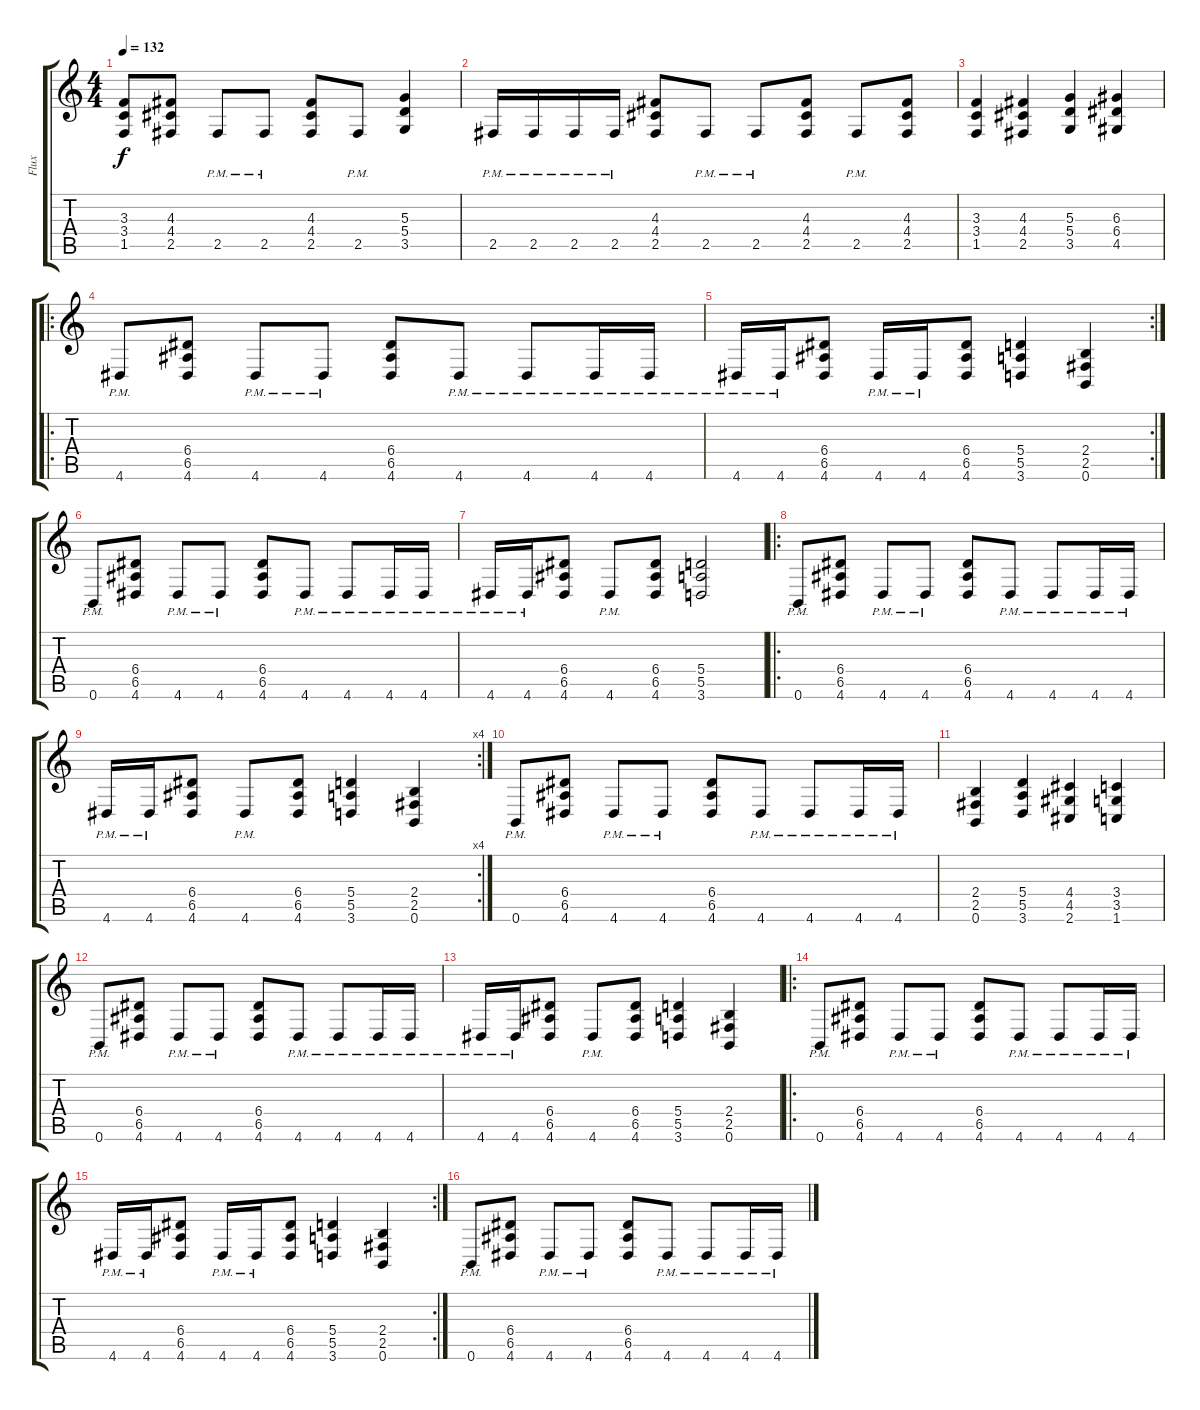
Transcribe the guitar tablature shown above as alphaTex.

\track ("Flux" "Flux") {instrument distortionguitar}
\staff {score tabs}
\tuning (B3 G3 D3 A2 E2 B1) {hide}
\ts (4 4)
\tempo 132
\clef g2
\ks c
(3.3 3.4 1.5).8{dy f} (4.3 4.4 2.5).8 2.5{pm}.8 2.5{pm}.8 (4.3 4.4 2.5).8 2.5{pm}.8 (5.3 5.4 3.5).4 |
2.5{pm}.16 2.5{pm}.16 2.5{pm}.16 2.5{pm}.16 (4.3 4.4 2.5).8 2.5{pm}.8 2.5{pm}.8 (4.3 4.4 2.5).8 2.5{pm}.8 (4.3 4.4 2.5).8 |
(3.3 3.4 1.5).4 (4.3 4.4 2.5).4 (5.3 5.4 3.5).4 (6.3 6.4 4.5).4 |
\ro
4.6{pm}.8 (6.4 6.5 4.6).8 4.6{pm}.8 4.6{pm}.8 (6.4 6.5 4.6).8 4.6{pm}.8 4.6{pm}.8 4.6{pm}.16 4.6{pm}.16 |
\rc 2
4.6{pm}.16 4.6{pm}.16 (6.4 6.5 4.6).8 4.6{pm}.16 4.6{pm}.16 (6.4 6.5 4.6).8 (5.4 5.5 3.6).4 (2.4 2.5 0.6).4 |
0.6{pm}.8 (6.4 6.5 4.6).8 4.6{pm}.8 4.6{pm}.8 (6.4 6.5 4.6).8 4.6{pm}.8 4.6{pm}.8 4.6{pm}.16 4.6{pm}.16 |
4.6{pm}.16 4.6{pm}.16 (6.4 6.5 4.6).8 4.6{pm}.8 (6.4 6.5 4.6).8 (5.4 5.5 3.6).2 |
\ro
0.6{pm}.8 (6.4 6.5 4.6).8 4.6{pm}.8 4.6{pm}.8 (6.4 6.5 4.6).8 4.6{pm}.8 4.6{pm}.8 4.6{pm}.16 4.6{pm}.16 |
\rc 4
4.6{pm}.16 4.6{pm}.16 (6.4 6.5 4.6).8 4.6{pm}.8 (6.4 6.5 4.6).8 (5.4 5.5 3.6).4 (2.4 2.5 0.6).4 |
0.6{pm}.8 (6.4 6.5 4.6).8 4.6{pm}.8 4.6{pm}.8 (6.4 6.5 4.6).8 4.6{pm}.8 4.6{pm}.8 4.6{pm}.16 4.6{pm}.16 |
(2.4 2.5 0.6).4 (5.4 5.5 3.6).4 (4.4 4.5 2.6).4 (3.4 3.5 1.6).4 |
0.6{pm}.8 (6.4 6.5 4.6).8 4.6{pm}.8 4.6{pm}.8 (6.4 6.5 4.6).8 4.6{pm}.8 4.6{pm}.8 4.6{pm}.16 4.6{pm}.16 |
4.6{pm}.16 4.6{pm}.16 (6.4 6.5 4.6).8 4.6{pm}.8 (6.4 6.5 4.6).8 (5.4 5.5 3.6).4 (2.4 2.5 0.6).4 |
\ro
0.6{pm}.8 (6.4 6.5 4.6).8 4.6{pm}.8 4.6{pm}.8 (6.4 6.5 4.6).8 4.6{pm}.8 4.6{pm}.8 4.6{pm}.16 4.6{pm}.16 |
\rc 2
4.6{pm}.16 4.6{pm}.16 (6.4 6.5 4.6).8 4.6{pm}.16 4.6{pm}.16 (6.4 6.5 4.6).8 (5.4 5.5 3.6).4 (2.4 2.5 0.6).4 |
0.6{pm}.8 (6.4 6.5 4.6).8 4.6{pm}.8 4.6{pm}.8 (6.4 6.5 4.6).8 4.6{pm}.8 4.6{pm}.8 4.6{pm}.16 4.6{pm}.16
